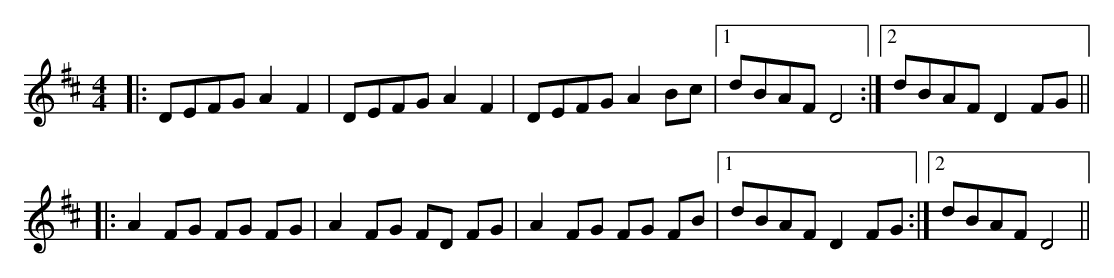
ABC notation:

X:1
M:4/4
K:D
|: DEFG A2F2|DEFG A2F2 | DEFG A2 Bc |1 dBAF D4 :|2 dBAF D2 FG ||
|: A2 FG FG FG |A2 FG FD FG|A2 FG FG FB|1 dBAF D2 FG :|2 dBAF D4 ||
